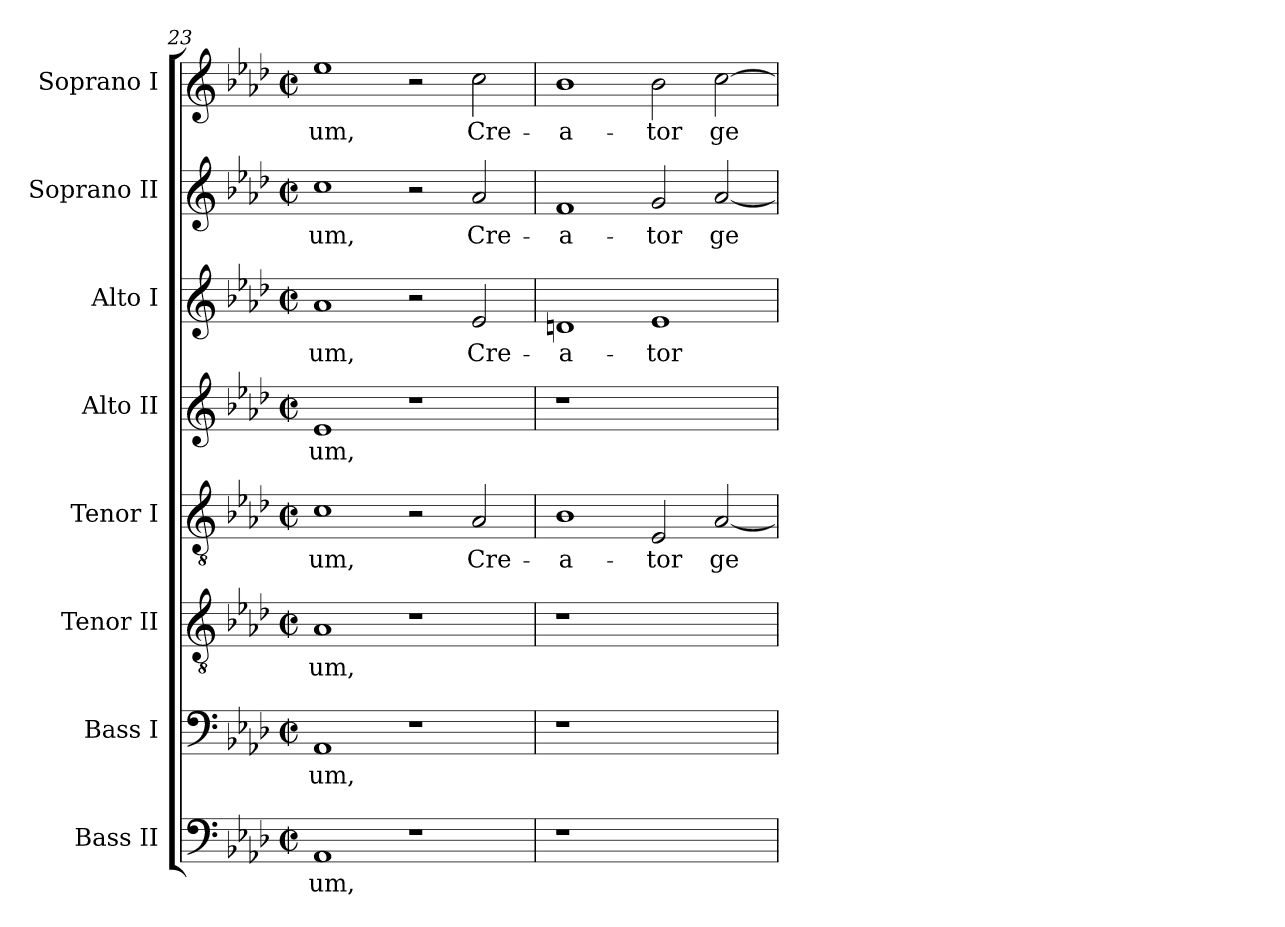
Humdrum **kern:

**kern	**text	**kern	**text	**kern	**text	**kern	**text	**kern	**text	**kern	**text	**kern	**text	**kern	**text
*part8	*part8	*part7	*part7	*part6	*part6	*part5	*part5	*part4	*part4	*part3	*part3	*part2	*part2	*part1	*part1
*staff8	*staff8	*staff7	*staff7	*staff6	*staff6	*staff5	*staff5	*staff4	*staff4	*staff3	*staff3	*staff2	*staff2	*staff1	*staff1
*I"Bass II	*	*I"Bass I	*	*I"Tenor II	*	*I"Tenor I	*	*I"Alto II	*	*I"Alto I	*	*I"Soprano II	*	*I"Soprano I	*
*	*	*	*	*	*	*I'T	*	*	*	*I'A	*	*	*	*	*
*clefF4	*	*clefF4	*	*clefGv2	*	*clefGv2	*	*clefG2	*	*clefG2	*	*clefG2	*	*clefG2	*
*k[b-e-a-d-]	*	*k[b-e-a-d-]	*	*k[b-e-a-d-]	*	*k[b-e-a-d-]	*	*k[b-e-a-d-]	*	*k[b-e-a-d-]	*	*k[b-e-a-d-]	*	*k[b-e-a-d-]	*
*A-:	*	*A-:	*	*A-:	*	*A-:	*	*A-:	*	*A-:	*	*A-:	*	*A-:	*
*M2/2	*	*M2/2	*	*M2/2	*	*M2/2	*	*M2/2	*	*M2/2	*	*M2/2	*	*M2/2	*
*met(c|)	*	*met(c|)	*	*met(c|)	*	*met(c|)	*	*met(c|)	*	*met(c|)	*	*met(c|)	*	*met(c|)	*
=23	=23	=23	=23	=23	=23	=23	=23	=23	=23	=23	=23	=23	=23	=23	=23
!	!LO:LY:b:color=#000000	!	!	!	!	!	!	!	!	!	!	!	!	!	!
!	!	!	!LO:LY:b:color=#000000	!	!	!	!	!	!	!	!	!	!	!	!
!	!	!	!	!	!LO:LY:b:color=#000000	!	!	!	!	!	!	!	!	!	!
!	!	!	!	!	!	!	!LO:LY:b:color=#000000	!	!	!	!	!	!	!	!
!	!	!	!	!	!	!	!	!	!LO:LY:b:color=#000000	!	!	!	!	!	!
!	!	!	!	!	!	!	!	!	!	!	!LO:LY:b:color=#000000	!	!	!	!
!	!	!	!	!	!	!	!	!	!	!	!	!	!LO:LY:b:color=#000000	!	!
!	!	!	!	!	!	!	!	!	!	!	!	!	!	!	!LO:LY:b:color=#000000
1AA-i	-um,	1AA-i	-um,	1A-i	-um,	1ci	-um,	1e-i	-um,	1a-i	-um,	1cci	-um,	1ee-i	-um,
1r	.	1r	.	1r	.	2r	.	1r	.	2r	.	2r	.	2r	.
!	!	!	!	!	!	!	!LO:LY:b:color=#000000	!	!	!	!	!	!	!	!
!	!	!	!	!	!	!	!	!	!	!	!LO:LY:b:color=#000000	!	!	!	!
!	!	!	!	!	!	!	!	!	!	!	!	!	!LO:LY:b:color=#000000	!	!
!	!	!	!	!	!	!	!	!	!	!	!	!	!	!	!LO:LY:b:color=#000000
.	.	.	.	.	.	2A-i/	Cre-	.	.	2e-i/	Cre-	2a-i/	Cre-	2cci\	Cre-
!!LO:LB:g=z
=24	=24	=24	=24	=24	=24	=24	=24	=24	=24	=24	=24	=24	=24	=24	=24
!LO:N:vis=1	!	!LO:N:vis=1	!	!LO:N:vis=1	!	!	!	!	!	!	!	!	!	!	!
!	!	!	!	!	!	!	!LO:LY:b:color=#000000	!LO:N:vis=1	!	!	!	!	!	!	!
!	!	!	!	!	!	!	!	!	!	!	!LO:LY:b:color=#000000	!	!	!	!
!	!	!	!	!	!	!	!	!	!	!	!	!	!LO:LY:b:color=#000000	!	!
!	!	!	!	!	!	!	!	!	!	!	!	!	!	!	!LO:LY:b:color=#000000
1r	.	1r	.	1r	.	1B-i	-a-	1r	.	1dni	-a-	1fi	-a-	1b-i	-a-
!	!	!	!	!	!	!	!LO:LY:b:color=#000000	!	!	!	!	!	!	!	!
!	!	!	!	!	!	!	!	!	!	!	!LO:LY:b:color=#000000	!	!	!	!
!	!	!	!	!	!	!	!	!	!	!	!	!	!LO:LY:b:color=#000000	!	!
!	!	!	!	!	!	!	!	!	!	!	!	!	!	!	!LO:LY:b:color=#000000
1ryy	.	1ryy	.	1ryy	.	2E-i/	-tor	1ryy	.	1e-i	-tor	2gi/	-tor	2b-i\	-tor
!	!	!	!	!	!	!	!LO:LY:b:color=#000000	!	!	!	!	!	!	!	!
!	!	!	!	!	!	!	!	!	!	!	!	!	!LO:LY:b:color=#000000	!	!
!	!	!	!	!	!	!	!	!	!	!	!	!	!	!	!LO:LY:b:color=#000000
.	.	.	.	.	.	[<2A-i/	ge-	.	.	.	.	[<2a-i/	ge-	[>2cci\	ge-
=	=	=	=	=	=	=	=	=	=	=	=	=	=	=	=
*-	*-	*-	*-	*-	*-	*-	*-	*-	*-	*-	*-	*-	*-	*-	*-
